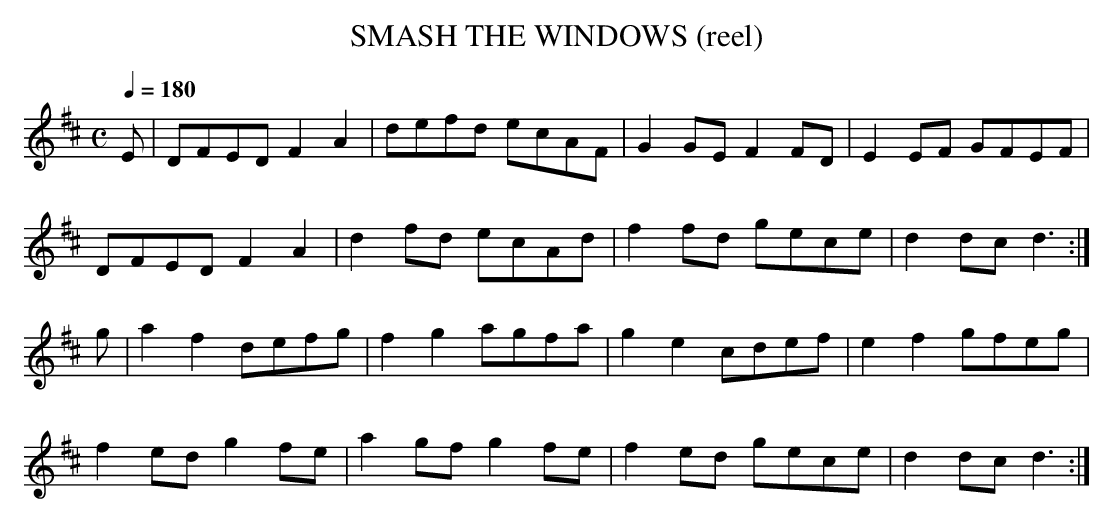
X:1
T:SMASH THE WINDOWS (reel)
Q:1/4=180
M:C % source 2/4
L:1/8 % source 1/16
K:D
E|DFED F2A2|defd ecAF|G2GE F2FD|E2EF GFEF|
DFED F2A2|d2fd ecAd|f2fd gece|d2dc d3:|
g|a2f2 defg|f2g2 agfa|g2e2 cdef|e2f2 gfeg|
f2ed g2fe|a2gf g2fe|f2ed gece|d2dc d3:|
